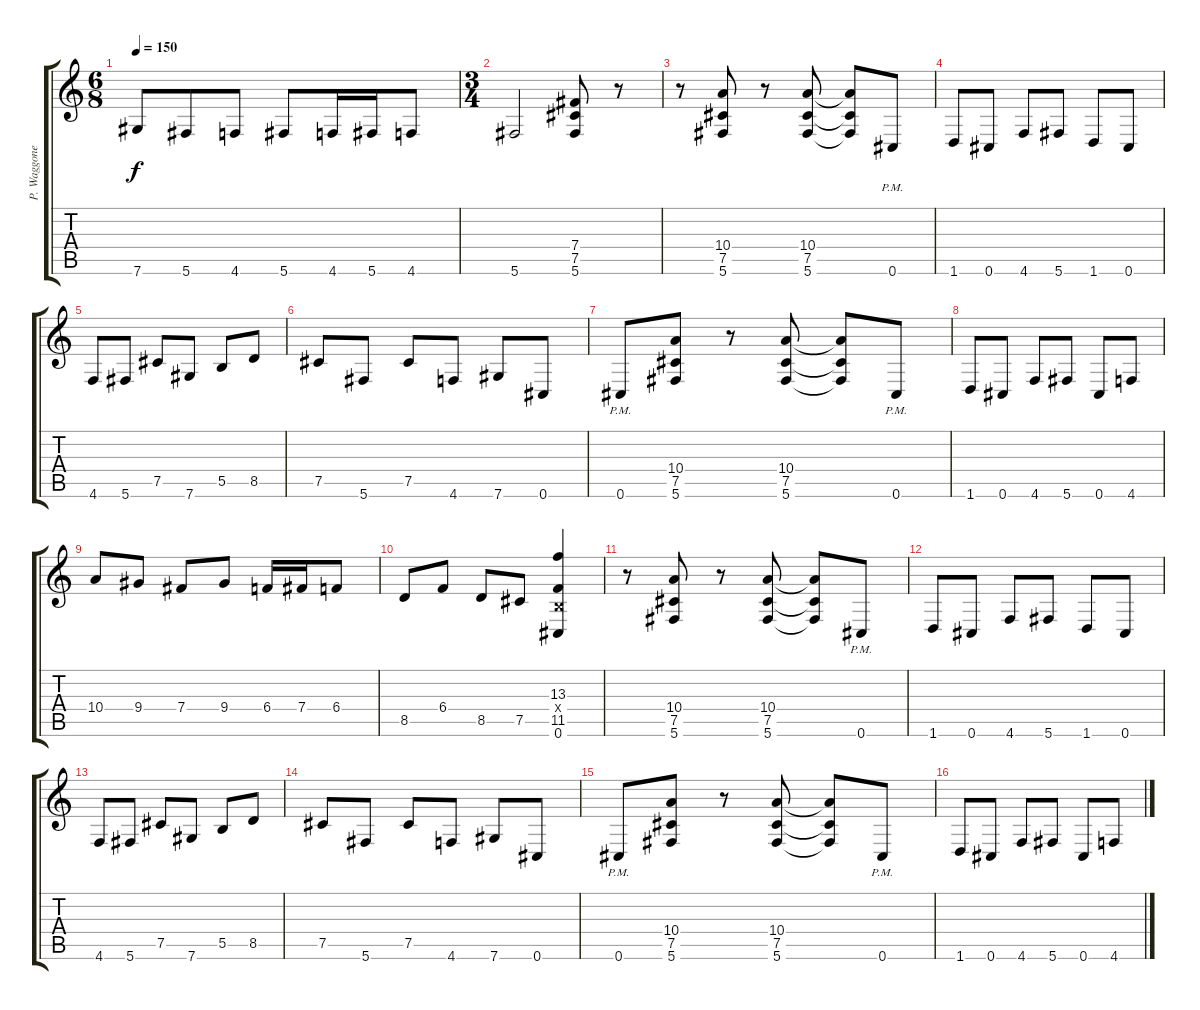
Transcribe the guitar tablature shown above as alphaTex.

\track ("P. Waggoner Gtr." "P. Waggone") {instrument distortionguitar}
\staff {score tabs}
\tuning (Db4 Ab3 E3 B2 Gb2 Db2) {hide}
\ts (6 8)
\tempo 150
\clef g2
\ks c
7.6.8{dy f} 5.6.8 4.6.8 5.6.8 4.6.16 5.6.16 4.6.8 |
\ts (3 4)
5.6.2 (7.4 7.5 5.6).8 r.8 |
r.8 (10.4 7.5 5.6).8 r.8 (10.4 7.5 5.6).8 (10.4{t} 7.5{t} 5.6{t}).8 0.6{pm}.8 |
1.6.8 0.6.8 4.6.8 5.6.8 1.6.8 0.6.8 |
4.6.8 5.6.8 7.5.8 7.6.8 5.5.8 8.5.8 |
7.5.8 5.6.8 7.5.8 4.6.8 7.6.8 0.6.8 |
0.6{pm}.8 (10.4 7.5 5.6).8 r.8 (10.4 7.5 5.6).8 (10.4{t} 7.5{t} 5.6{t}).8 0.6{pm}.8 |
1.6.8 0.6.8 4.6.8 5.6.8 0.6.8 4.6.8 |
10.4.8 9.4.8 7.4.8 9.4.8 6.4.16 7.4.16 6.4.8 |
8.5.8 6.4.8 8.5.8 7.5.8 (13.3 0.4{x} 11.5 0.6).4 |
r.8 (10.4 7.5 5.6).8 r.8 (10.4 7.5 5.6).8 (10.4{t} 7.5{t} 5.6{t}).8 0.6{pm}.8 |
1.6.8 0.6.8 4.6.8 5.6.8 1.6.8 0.6.8 |
4.6.8 5.6.8 7.5.8 7.6.8 5.5.8 8.5.8 |
7.5.8 5.6.8 7.5.8 4.6.8 7.6.8 0.6.8 |
0.6{pm}.8 (10.4 7.5 5.6).8 r.8 (10.4 7.5 5.6).8 (10.4{t} 7.5{t} 5.6{t}).8 0.6{pm}.8 |
1.6.8 0.6.8 4.6.8 5.6.8 0.6.8 4.6.8
